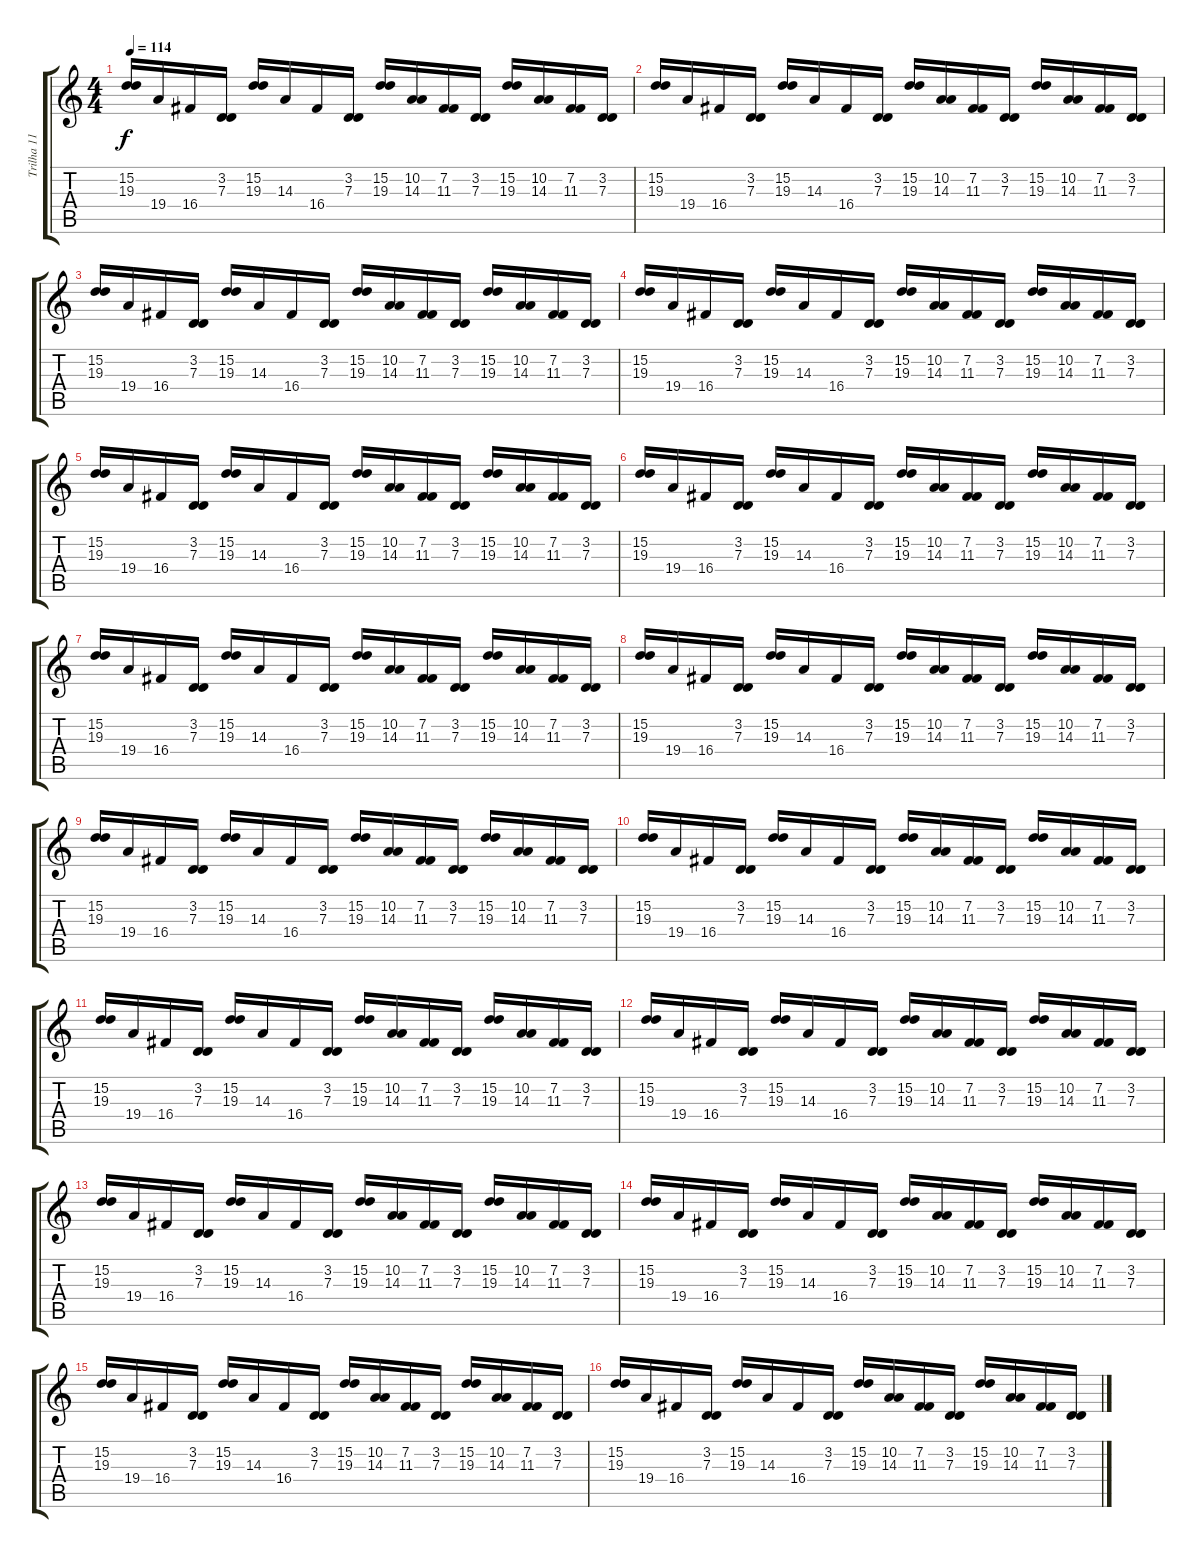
\track ("Trilha 11" "Trilha 11") {instrument musicbox}
\staff {score tabs}
\tuning (E4 B3 G3 D3 A2 E2) {hide}
\ts (4 4)
\tempo 114
\clef g2
\ks c
(15.2 19.3).16{dy f} 19.4.16 16.4.16 (3.2 7.3).16 (15.2 19.3).16 14.3.16 16.4.16 (3.2 7.3).16 (15.2 19.3).16 (10.2 14.3).16 (7.2 11.3).16 (3.2 7.3).16 (15.2 19.3).16 (10.2 14.3).16 (7.2 11.3).16 (3.2 7.3).16 |
(15.2 19.3).16 19.4.16 16.4.16 (3.2 7.3).16 (15.2 19.3).16 14.3.16 16.4.16 (3.2 7.3).16 (15.2 19.3).16 (10.2 14.3).16 (7.2 11.3).16 (3.2 7.3).16 (15.2 19.3).16 (10.2 14.3).16 (7.2 11.3).16 (3.2 7.3).16 |
(15.2 19.3).16 19.4.16 16.4.16 (3.2 7.3).16 (15.2 19.3).16 14.3.16 16.4.16 (3.2 7.3).16 (15.2 19.3).16 (10.2 14.3).16 (7.2 11.3).16 (3.2 7.3).16 (15.2 19.3).16 (10.2 14.3).16 (7.2 11.3).16 (3.2 7.3).16 |
(15.2 19.3).16 19.4.16 16.4.16 (3.2 7.3).16 (15.2 19.3).16 14.3.16 16.4.16 (3.2 7.3).16 (15.2 19.3).16 (10.2 14.3).16 (7.2 11.3).16 (3.2 7.3).16 (15.2 19.3).16 (10.2 14.3).16 (7.2 11.3).16 (3.2 7.3).16 |
(15.2 19.3).16 19.4.16 16.4.16 (3.2 7.3).16 (15.2 19.3).16 14.3.16 16.4.16 (3.2 7.3).16 (15.2 19.3).16 (10.2 14.3).16 (7.2 11.3).16 (3.2 7.3).16 (15.2 19.3).16 (10.2 14.3).16 (7.2 11.3).16 (3.2 7.3).16 |
(15.2 19.3).16 19.4.16 16.4.16 (3.2 7.3).16 (15.2 19.3).16 14.3.16 16.4.16 (3.2 7.3).16 (15.2 19.3).16 (10.2 14.3).16 (7.2 11.3).16 (3.2 7.3).16 (15.2 19.3).16 (10.2 14.3).16 (7.2 11.3).16 (3.2 7.3).16 |
(15.2 19.3).16 19.4.16 16.4.16 (3.2 7.3).16 (15.2 19.3).16 14.3.16 16.4.16 (3.2 7.3).16 (15.2 19.3).16 (10.2 14.3).16 (7.2 11.3).16 (3.2 7.3).16 (15.2 19.3).16 (10.2 14.3).16 (7.2 11.3).16 (3.2 7.3).16 |
(15.2 19.3).16 19.4.16 16.4.16 (3.2 7.3).16 (15.2 19.3).16 14.3.16 16.4.16 (3.2 7.3).16 (15.2 19.3).16 (10.2 14.3).16 (7.2 11.3).16 (3.2 7.3).16 (15.2 19.3).16 (10.2 14.3).16 (7.2 11.3).16 (3.2 7.3).16 |
(15.2 19.3).16 19.4.16 16.4.16 (3.2 7.3).16 (15.2 19.3).16 14.3.16 16.4.16 (3.2 7.3).16 (15.2 19.3).16 (10.2 14.3).16 (7.2 11.3).16 (3.2 7.3).16 (15.2 19.3).16 (10.2 14.3).16 (7.2 11.3).16 (3.2 7.3).16 |
(15.2 19.3).16 19.4.16 16.4.16 (3.2 7.3).16 (15.2 19.3).16 14.3.16 16.4.16 (3.2 7.3).16 (15.2 19.3).16 (10.2 14.3).16 (7.2 11.3).16 (3.2 7.3).16 (15.2 19.3).16 (10.2 14.3).16 (7.2 11.3).16 (3.2 7.3).16 |
(15.2 19.3).16 19.4.16 16.4.16 (3.2 7.3).16 (15.2 19.3).16 14.3.16 16.4.16 (3.2 7.3).16 (15.2 19.3).16 (10.2 14.3).16 (7.2 11.3).16 (3.2 7.3).16 (15.2 19.3).16 (10.2 14.3).16 (7.2 11.3).16 (3.2 7.3).16 |
(15.2 19.3).16 19.4.16 16.4.16 (3.2 7.3).16 (15.2 19.3).16 14.3.16 16.4.16 (3.2 7.3).16 (15.2 19.3).16 (10.2 14.3).16 (7.2 11.3).16 (3.2 7.3).16 (15.2 19.3).16 (10.2 14.3).16 (7.2 11.3).16 (3.2 7.3).16 |
(15.2 19.3).16 19.4.16 16.4.16 (3.2 7.3).16 (15.2 19.3).16 14.3.16 16.4.16 (3.2 7.3).16 (15.2 19.3).16 (10.2 14.3).16 (7.2 11.3).16 (3.2 7.3).16 (15.2 19.3).16 (10.2 14.3).16 (7.2 11.3).16 (3.2 7.3).16 |
(15.2 19.3).16 19.4.16 16.4.16 (3.2 7.3).16 (15.2 19.3).16 14.3.16 16.4.16 (3.2 7.3).16 (15.2 19.3).16 (10.2 14.3).16 (7.2 11.3).16 (3.2 7.3).16 (15.2 19.3).16 (10.2 14.3).16 (7.2 11.3).16 (3.2 7.3).16 |
(15.2 19.3).16 19.4.16 16.4.16 (3.2 7.3).16 (15.2 19.3).16 14.3.16 16.4.16 (3.2 7.3).16 (15.2 19.3).16 (10.2 14.3).16 (7.2 11.3).16 (3.2 7.3).16 (15.2 19.3).16 (10.2 14.3).16 (7.2 11.3).16 (3.2 7.3).16 |
(15.2 19.3).16{volume 0} 19.4.16 16.4.16 (3.2 7.3).16 (15.2 19.3).16 14.3.16 16.4.16 (3.2 7.3).16 (15.2 19.3).16 (10.2 14.3).16 (7.2 11.3).16 (3.2 7.3).16 (15.2 19.3).16 (10.2 14.3).16 (7.2 11.3).16 (3.2 7.3).16
